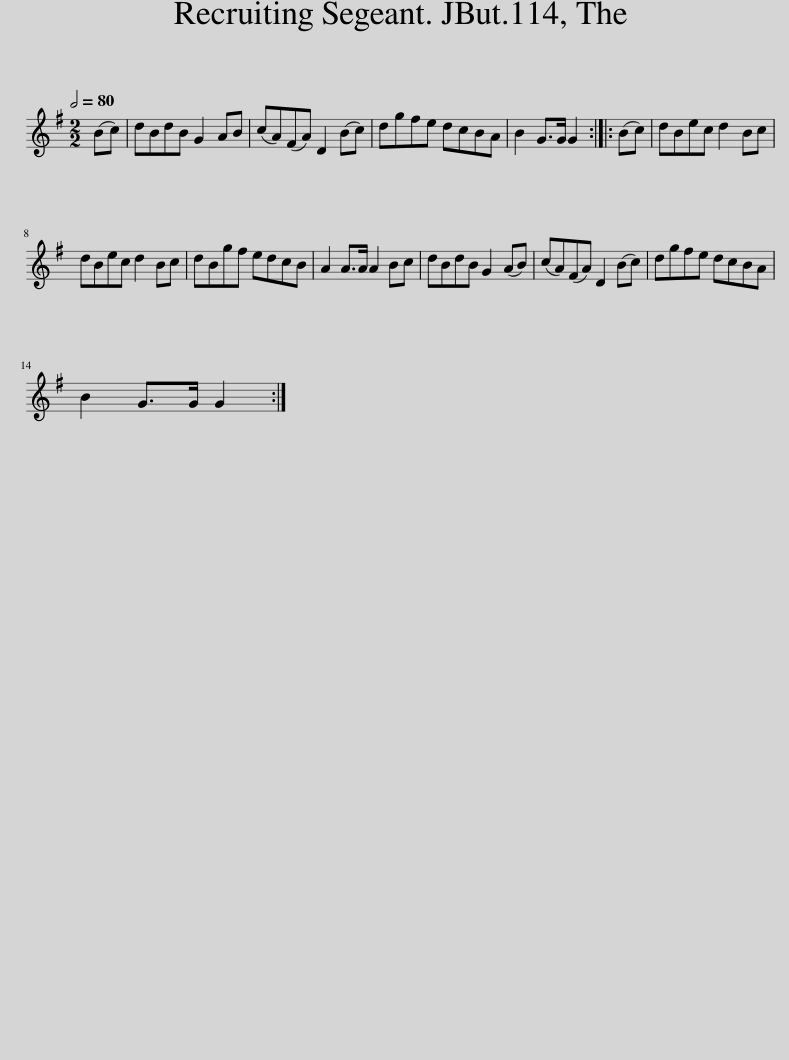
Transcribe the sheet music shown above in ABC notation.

X:1
L:1/8
Q:1/2=80
M:2/2
I:linebreak $
K:G
V:1 treble
V:1
 (Bc) | dBdB G2 AB | (cA)(FA) D2 (Bc) | dgfe dcBA | B2 G>G G2 :: %5
 (Bc) | dBec d2 Bc |$ dBec d2 Bc | dBgf edcB | A2 A>A A2 Bc | %10
 dBdB G2 (AB) | (cA)(FA) D2 (Bc) | dgfe dcBA |$ B2 G>G G2 :| %14
